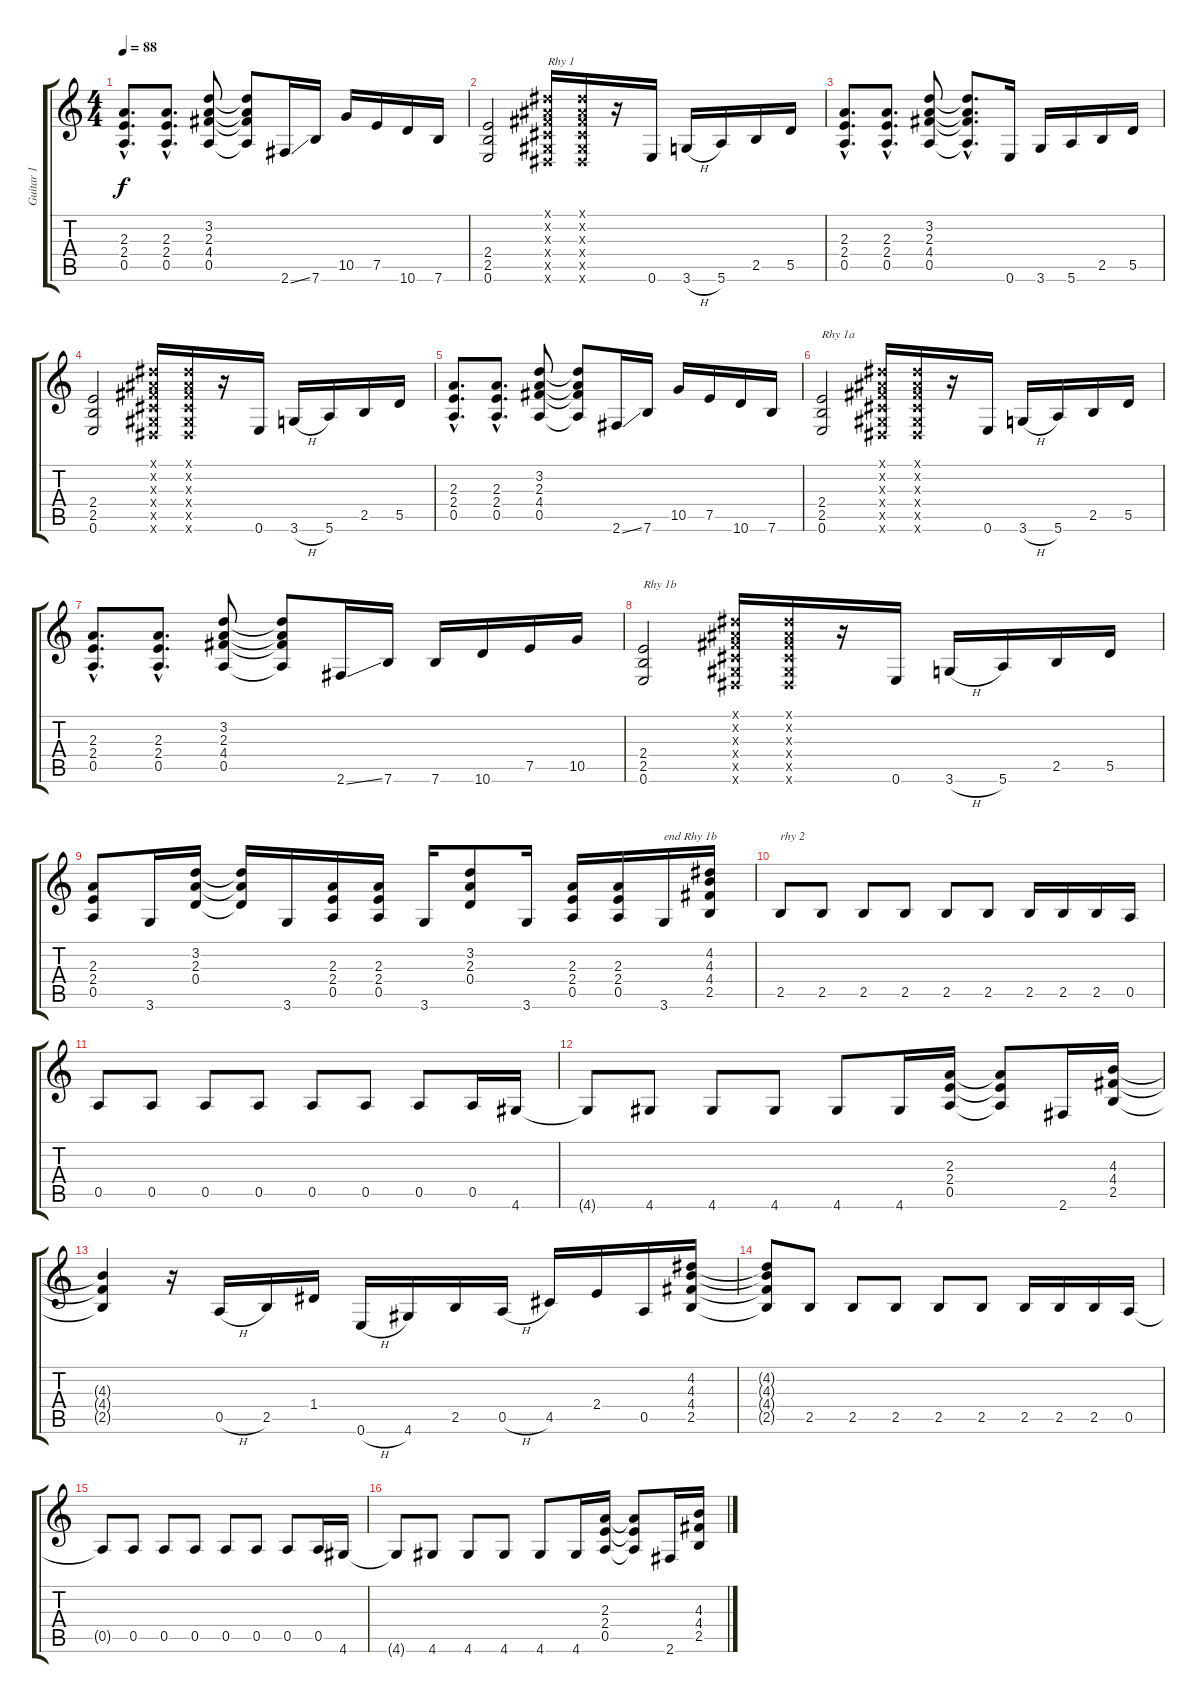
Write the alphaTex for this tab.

\track ("Guitar 1" "Guitar 1") {instrument overdrivenguitar}
\staff {score tabs}
\tuning (E4 B3 G3 D3 A2 E2) {hide}
\ts (4 4)
\tempo 88
\clef g2
\ks c
(2.3{hac} 2.4{hac} 0.5{hac}).8{d dy f} (2.3{hac} 2.4{hac} 0.5{hac}).8{d} (3.2 2.3 4.4 0.5).8 (3.2{t} 2.3{t} 4.4{t} 0.5{t}).8 2.6{ss}.16 7.6.16 10.5.16 7.5.16 10.6.16 7.6.16 |
(2.4 2.5 0.6).2 (-1.1{x} -1.2{x} -1.3{x} -1.4{x} -1.5{x} -1.6{x}).16{txt "Rhy 1"} (-1.1{x} -1.2{x} -1.3{x} -1.4{x} -1.5{x} -1.6{x}).16 r.16 0.6.16 3.6{h}.16 5.6.16 2.5.16 5.5.16 |
(2.3{hac} 2.4{hac} 0.5{hac}).8{d} (2.3{hac} 2.4{hac} 0.5{hac}).8{d} (3.2 2.3 4.4 0.5).8 (3.2{hac t} 2.3{hac t} 4.4{hac t} 0.5{hac t}).8{d} 0.6.16 3.6.16 5.6.16 2.5.16 5.5.16 |
(2.4 2.5 0.6).2 (-1.1{x} -1.2{x} -1.3{x} -1.4{x} -1.5{x} -1.6{x}).16 (-1.1{x} -1.2{x} -1.3{x} -1.4{x} -1.5{x} -1.6{x}).16 r.16 0.6.16 3.6{h}.16 5.6.16 2.5.16 5.5.16 |
(2.3{hac} 2.4{hac} 0.5{hac}).8{d} (2.3{hac} 2.4{hac} 0.5{hac}).8{d} (3.2 2.3 4.4 0.5).8 (3.2{t} 2.3{t} 4.4{t} 0.5{t}).8 2.6{ss}.16 7.6.16 10.5.16 7.5.16 10.6.16 7.6.16 |
(2.4 2.5 0.6).2{txt "Rhy 1a"} (-1.1{x} -1.2{x} -1.3{x} -1.4{x} -1.5{x} -1.6{x}).16 (-1.1{x} -1.2{x} -1.3{x} -1.4{x} -1.5{x} -1.6{x}).16 r.16 0.6.16 3.6{h}.16 5.6.16 2.5.16 5.5.16 |
(2.3{hac} 2.4{hac} 0.5{hac}).8{d} (2.3{hac} 2.4{hac} 0.5{hac}).8{d} (3.2 2.3 4.4 0.5).8 (3.2{t} 2.3{t} 4.4{t} 0.5{t}).8 2.6{ss}.16 7.6.16 7.6.16 10.6.16 7.5.16 10.5.16 |
(2.4 2.5 0.6).2{txt "Rhy 1b"} (-1.1{x} -1.2{x} -1.3{x} -1.4{x} -1.5{x} -1.6{x}).16 (-1.1{x} -1.2{x} -1.3{x} -1.4{x} -1.5{x} -1.6{x}).16 r.16 0.6.16 3.6{h}.16 5.6.16 2.5.16 5.5.16 |
(2.3 2.4 0.5).8 3.6.16 (3.2 2.3 0.4).16 (3.2{t} 2.3{t} 0.4{t}).16 3.6.16 (2.3 2.4 0.5).16 (2.3 2.4 0.5).16 3.6.16 (3.2 2.3 0.4).8 3.6.16 (2.3 2.4 0.5).16 (2.3 2.4 0.5).16 3.6.16{txt "end Rhy 1b"} (4.2 4.3 4.4 2.5).16 |
2.5.8{txt "rhy 2"} 2.5.8 2.5.8 2.5.8 2.5.8 2.5.8 2.5.16 2.5.16 2.5.16 0.5.16 |
0.5.8 0.5.8 0.5.8 0.5.8 0.5.8 0.5.8 0.5.8 0.5.16 4.6.16 |
4.6{t}.8 4.6.8 4.6.8 4.6.8 4.6.8 4.6.16 (2.3 2.4 0.5).16 (2.3{t} 2.4{t} 0.5{t}).8 2.6.16 (4.3 4.4 2.5).16 |
(4.3{t} 4.4{t} 2.5{t}).4 r.16 0.5{h}.16 2.5.16 1.4.16 0.6{h}.16 4.6.16 2.5.16 0.5{h}.16 4.5.16 2.4.16 0.5.16 (4.2 4.3 4.4 2.5).16 |
(4.2{t} 4.3{t} 4.4{t} 2.5{t}).8 2.5.8 2.5.8 2.5.8 2.5.8 2.5.8 2.5.16 2.5.16 2.5.16 0.5.16 |
0.5{t}.8 0.5.8 0.5.8 0.5.8 0.5.8 0.5.8 0.5.8 0.5.16 4.6.16 |
4.6{t}.8 4.6.8 4.6.8 4.6.8 4.6.8 4.6.16 (2.3 2.4 0.5).16 (2.3{t} 2.4{t} 0.5{t}).8 2.6.16 (4.3 4.4 2.5).16
